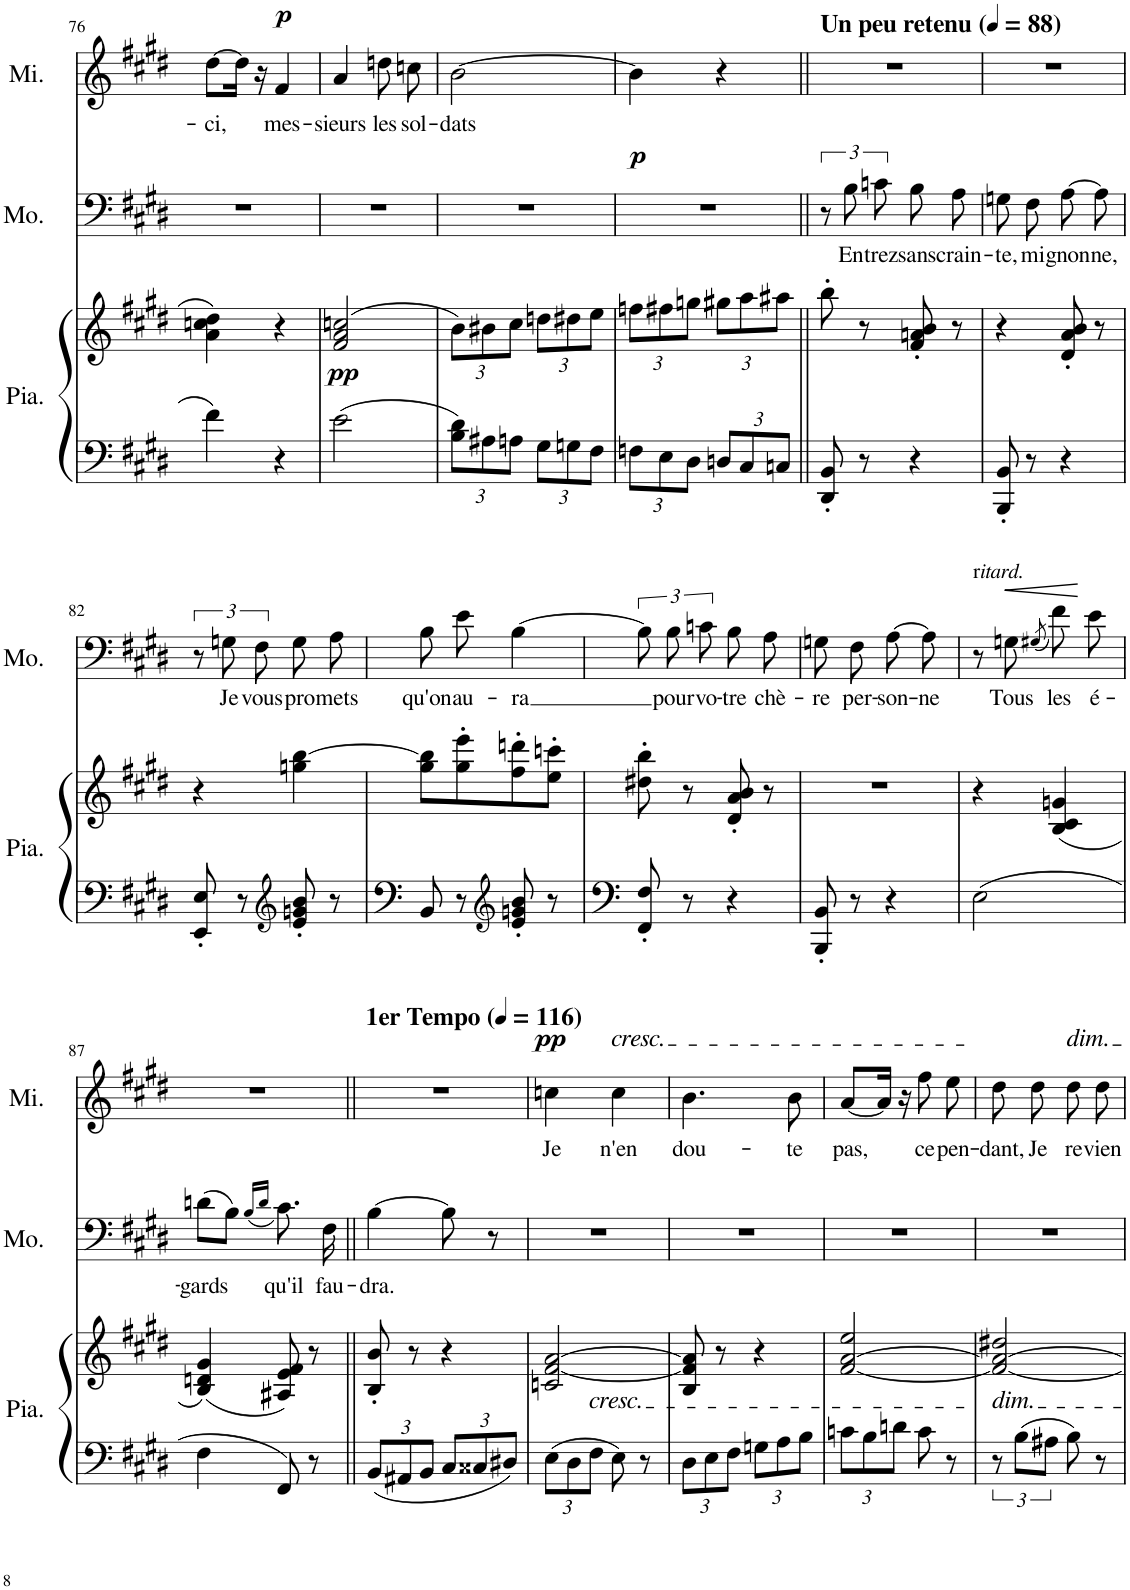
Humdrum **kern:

**kern	**kern	**dynam	**kern	**text	**dynam	**kern	**text	**dynam
*part3	*part3	*part3	*part2	*part2	*part2	*part1	*part1	*part1
*staff4	*staff3	*staff3/4	*staff2	*staff2	*staff2	*staff1	*staff1	*staff1
*I"Piano	*	*	*I"Morales	*	*	*I"Micaela	*	*
*I'Pia.	*	*	*I'Mo.	*	*	*I'Mi.	*	*
!!LO:PB:g=z
*clefF4	*clefG2	*	*clefF4	*	*	*clefG2	*	*
*k[f#c#g#d#]	*k[f#c#g#d#]	*	*k[f#c#g#d#]	*	*	*k[f#c#g#d#]	*	*
*M2/4	*M2/4	*	*M2/4	*	*	*M2/4	*	*
=76	=76	=76	=76	=76	=76	=76	=76	=76
!	!	!	!	!	!	!	!LO:LY:b	!
4f#\	4a\ 4ccn\ 4dd#\	.	2r	.	.	[8dd#\L	-ci,	.
.	.	.	.	.	.	16dd#\Jk]	.	.
.	.	.	.	.	.	16r	.	.
!	!	!	!	!	!	!	!LO:LY:b	!LO:DY:a
4r	4r	.	.	.	.	4f#/	mes-	p
=77	=77	=77	=77	=77	=77	=77	=77	=77
!	!	!LO:DY:b	!	!	!	!	!LO:LY:b	!
2e\	(2f#/ 2a/ 2ccn/	pp	2r	.	.	4a/	-sieurs	.
!	!	!	!	!	!	!	!LO:LY:b	!
.	.	.	.	.	.	8ddn\	les	.
!	!	!	!	!	!	!	!LO:LY:b	!
.	.	.	.	.	.	8ccn\	sol-	.
=78	=78	=78	=78	=78	=78	=78	=78	=78
*Xbrackettup	*Xbrackettup	*	*	*	*	*	*	*
!	!	!	!	!	!	!	!LO:LY:b	!
12B\ 12d#\L	12b\L)	.	2r	.	.	[2b\	-dats	.
12A#X\	12b#X\	.	.	.	.	.	.	.
12An\J	12cc#\J	.	.	.	.	.	.	.
12G#\L	12ddn\L	.	.	.	.	.	.	.
12Gn\	12dd#X\	.	.	.	.	.	.	.
12F#\J	12ee\J	.	.	.	.	.	.	.
=79	=79	=79	=79	=79	=79	=79	=79	=79
!	!	!	!	!	!LO:DY:a	!	!	!
12Fn\L	12ffn\L	.	2r	.	p	4b\]	.	.
12E\	12ff#X\	.	.	.	.	.	.	.
12D#\J	12ggn\J	.	.	.	.	.	.	.
12Dn/L	12gg#X\L	.	.	.	.	4r	.	.
12C#/	12aa\	.	.	.	.	.	.	.
12Cn/J	12aa#X\J	.	.	.	.	.	.	.
=80||	=80||	=80||	=80||	=80||	=80||	=80||	=80||	=80||
*	*	*	*	*	*	*MM88	*	*
!	!	!	!	!	!	!LO:TX:a:B:t=Un peu retenu	!	!
8DD#/' 8BB/'	8bb'\	.	12r	.	.	2r	.	.
!	!	!	!	!LO:LY:b	!	!	!	!
.	.	.	12B\	En-	.	.	.	.
8r	8r	.	.	.	.	.	.	.
!	!	!	!	!LO:LY:b	!	!	!	!
.	.	.	12cn\	-trez	.	.	.	.
!	!	!	!	!LO:LY:b	!	!	!	!
4r	8f#/' 8an/' 8b/'	.	8B\	sans	.	.	.	.
!	!	!	!	!LO:LY:b	!	!	!	!
.	8r	.	8A\	crain-	.	.	.	.
=81	=81	=81	=81	=81	=81	=81	=81	=81
!	!	!	!	!LO:LY:b	!	!	!	!
8BBB/' 8BB/'	4r	.	8Gn\	-te,	.	2r	.	.
!	!	!	!	!LO:LY:b	!	!	!	!
8r	.	.	8F#\	mi-	.	.	.	.
!	!	!	!	!LO:LY:b	!	!	!	!
4r	8d#/' 8a/' 8b/'	.	[8A\	-gnon-	.	.	.	.
!	!	!	!	!LO:LY:b	!	!	!	!
.	8r	.	8A\]	-ne,	.	.	.	.
!!LO:LB:g=z
=82	=82	=82	=82	=82	=82	=82	=82	=82
8EE/' 8E/'	4r	.	12r	.	.	2r	.	.
!	!	!	!	!LO:LY:b	!	!	!	!
.	.	.	12Gn\	Je	.	.	.	.
8r	.	.	.	.	.	.	.	.
!	!	!	!	!LO:LY:b	!	!	!	!
.	.	.	12F#\	vous	.	.	.	.
*clefG2	*	*	*	*	*	*	*	*
!	!	!	!	!LO:LY:b	!	!	!	!
8e/' 8gn/' 8b/'	4ggn\ [4bb\	.	8G\	pro-	.	.	.	.
!	!	!	!	!LO:LY:b	!	!	!	!
8r	.	.	8A\	-mets	.	.	.	.
=83	=83	=83	=83	=83	=83	=83	=83	=83
!	!	!	!	!LO:LY:b	!	!	!	!
8BB/	8gg#\ 8bb\]L	.	8B\	qu'on	.	2r	.	.
!	!	!	!	!LO:LY:b	!	!	!	!
8r	8gg#\' 8eee\'	.	8e\	au-	.	.	.	.
*clefG2	*	*	*	*	*	*	*	*
!	!	!	!	!LO:LY:b	!	!	!	!
8e/' 8gn/' 8b/'	8ff#\' 8dddn\'	.	[4B\	-ra	.	.	.	.
8r	8ee\' 8cccn\'J	.	.	.	.	.	.	.
=84	=84	=84	=84	=84	=84	=84	=84	=84
8FF#/' 8F#/'	8dd#X\' 8bb\'	.	12B\]	.	.	2r	.	.
!	!	!	!	!LO:LY:b	!	!	!	!
.	.	.	12B\	pour	.	.	.	.
8r	8r	.	.	.	.	.	.	.
!	!	!	!	!LO:LY:b	!	!	!	!
.	.	.	12cn\	vo-	.	.	.	.
!	!	!	!	!LO:LY:b	!	!	!	!
4r	8d#/' 8a/' 8b/'	.	8B\	-tre	.	.	.	.
!	!	!	!	!LO:LY:b	!	!	!	!
.	8r	.	8A\	chè-	.	.	.	.
=85	=85	=85	=85	=85	=85	=85	=85	=85
!	!	!	!	!LO:LY:b	!	!	!	!
8BBB/' 8BB/'	2r	.	8Gn\	-re	.	2r	.	.
!	!	!	!	!LO:LY:b	!	!	!	!
8r	.	.	8F#\	per-	.	.	.	.
!	!	!	!	!LO:LY:b	!	!	!	!
4r	.	.	[8A\	-son-	.	.	.	.
!	!	!	!	!LO:LY:b	!	!	!	!
.	.	.	8A\]	-ne	.	.	.	.
=86	=86	=86	=86	=86	=86	=86	=86	=86
!	!	!	!LO:TX:a:t=r	!	!	!	!	!
!	!	!	!LO:TX:a:i:t=itard.	!	!	!	!	!
2E\	4r	.	8r	.	.	2r	.	.
!	!	!	!	!LO:LY:b	!LO:HP:b	!	!	!
.	.	.	8Gn\	Tous	<	.	.	.
.	.	.	(8qG#X/	.	.	.	.	.
!	!	!	!	!LO:LY:b	!	!	!	!
.	(4B/ 4c#/ 4gn/	.	8f#\)	les	.	.	.	.
!	!	!	!	!LO:LY:b	!	!	!	!
.	.	.	8e\	-é-	[	.	.	.
!!LO:LB:g=z
=87	=87	=87	=87	=87	=87	=87	=87	=87
!	!	!	!	!LO:LY:b	!	!	!	!
4F#\	(4B/ 4dn/ 4g#/)	.	(8dn\L	-gards	.	2r	.	.
.	.	.	8B\J)	.	.	.	.	.
.	.	.	(16qB/LL	.	.	.	.	.
.	.	.	16qd/JJ	.	.	.	.	.
!	!	!	!	!LO:LY:b	!	!	!	!
8FF#/	8A#X/ 8e/ 8f#/)	.	8.c#\)	qu'il	.	.	.	.
8r	8r	.	.	.	.	.	.	.
!	!	!	!	!LO:LY:b	!	!	!	!
.	.	.	16F#\	fau-	.	.	.	.
=88||	=88||	=88||	=88||	=88||	=88||	=88||	=88||	=88||
*	*	*	*	*	*	*MM116	*	*
!	!	!	!	!	!	!LO:TX:a:B:t=1er Tempo	!	!
!	!	!	!	!LO:LY:b	!	!	!	!
12BB/L	8B/' 8b/'	.	[4B\	-dra.	.	2r	.	.
12AA#X/	.	.	.	.	.	.	.	.
.	8r	.	.	.	.	.	.	.
12BB/J	.	.	.	.	.	.	.	.
12C#/L	4r	.	8B\]	.	.	.	.	.
12C##X/	.	.	.	.	.	.	.	.
.	.	.	8r	.	.	.	.	.
12D#X/J	.	.	.	.	.	.	.	.
=89	=89	=89	=89	=89	=89	=89	=89	=89
!	!	!	!	!	!	!	!LO:LY:b	!LO:DY:a
12E\L	2cn/ [2f#/ [2a/	.	2r	.	.	4ccn\	Je	pp
12D#\	.	.	.	.	.	.	.	.
!LO:TX:a:i:t=cresc.	!	!	!	!	!	!	!	!
12F#\J	.	.	.	.	.	.	.	.
!	!	!	!	!	!	!LO:TX:a:i:t=cresc.	!	!
!	!	!	!	!	!	!	!LO:LY:b	!
8E\	.	.	.	.	.	4cc\	n'en	.
8r	.	.	.	.	.	.	.	.
=90	=90	=90	=90	=90	=90	=90	=90	=90
!	!	!	!	!	!	!	!LO:LY:b	!
12D#\L	8B/ 8f#/] 8a/]	.	2r	.	.	4.b\	dou-	.
12E\	.	.	.	.	.	.	.	.
.	8r	.	.	.	.	.	.	.
12F#\J	.	.	.	.	.	.	.	.
12Gn\L	4r	.	.	.	.	.	.	.
12A\	.	.	.	.	.	.	.	.
!	!	!	!	!	!	!	!LO:LY:b	!
.	.	.	.	.	.	8b\	-te	.
12B\J	.	.	.	.	.	.	.	.
=91	=91	=91	=91	=91	=91	=91	=91	=91
!	!	!	!	!	!	!	!LO:LY:b	!
12cn\L	[2f#/ [2a/ 2ee/	.	2r	.	.	[8a/L	pas,	.
12B\	.	.	.	.	.	.	.	.
.	.	.	.	.	.	16a/Jk]	.	.
12dn\J	.	.	.	.	.	.	.	.
.	.	.	.	.	.	16r	.	.
!	!	!	!	!	!	!	!LO:LY:b	!
8c\	.	.	.	.	.	8ff#\	ce-	.
!	!	!	!	!	!	!	!LO:LY:b	!
8r	.	.	.	.	.	8ee\	-pen-	.
=92	=92	=92	=92	=92	=92	=92	=92	=92
*brackettup	*	*	*	*	*	*	*	*
!LO:TX:a:i:t=dim.	!	!	!	!	!	!	!	!
!	!	!	!	!	!	!	!LO:LY:b	!
12r	2f#/_ 2a/_ 2dd#X/	.	2r	.	.	8dd#\	-dant,	.
12B\L	.	.	.	.	.	.	.	.
!	!	!	!	!	!	!	!LO:LY:b	!
.	.	.	.	.	.	8dd#\	Je	.
12A#X\J	.	.	.	.	.	.	.	.
!	!	!	!	!	!	!LO:TX:a:i:t=dim.	!	!
!	!	!	!	!	!	!	!LO:LY:b	!
8B\	.	.	.	.	.	8dd#\	re-	.
!	!	!	!	!	!	!	!LO:LY:b	!
8r	.	.	.	.	.	8dd#\	-vien-	.
=	=	=	=	=	=	=	=	=
*-	*-	*-	*-	*-	*-	*-	*-	*-
